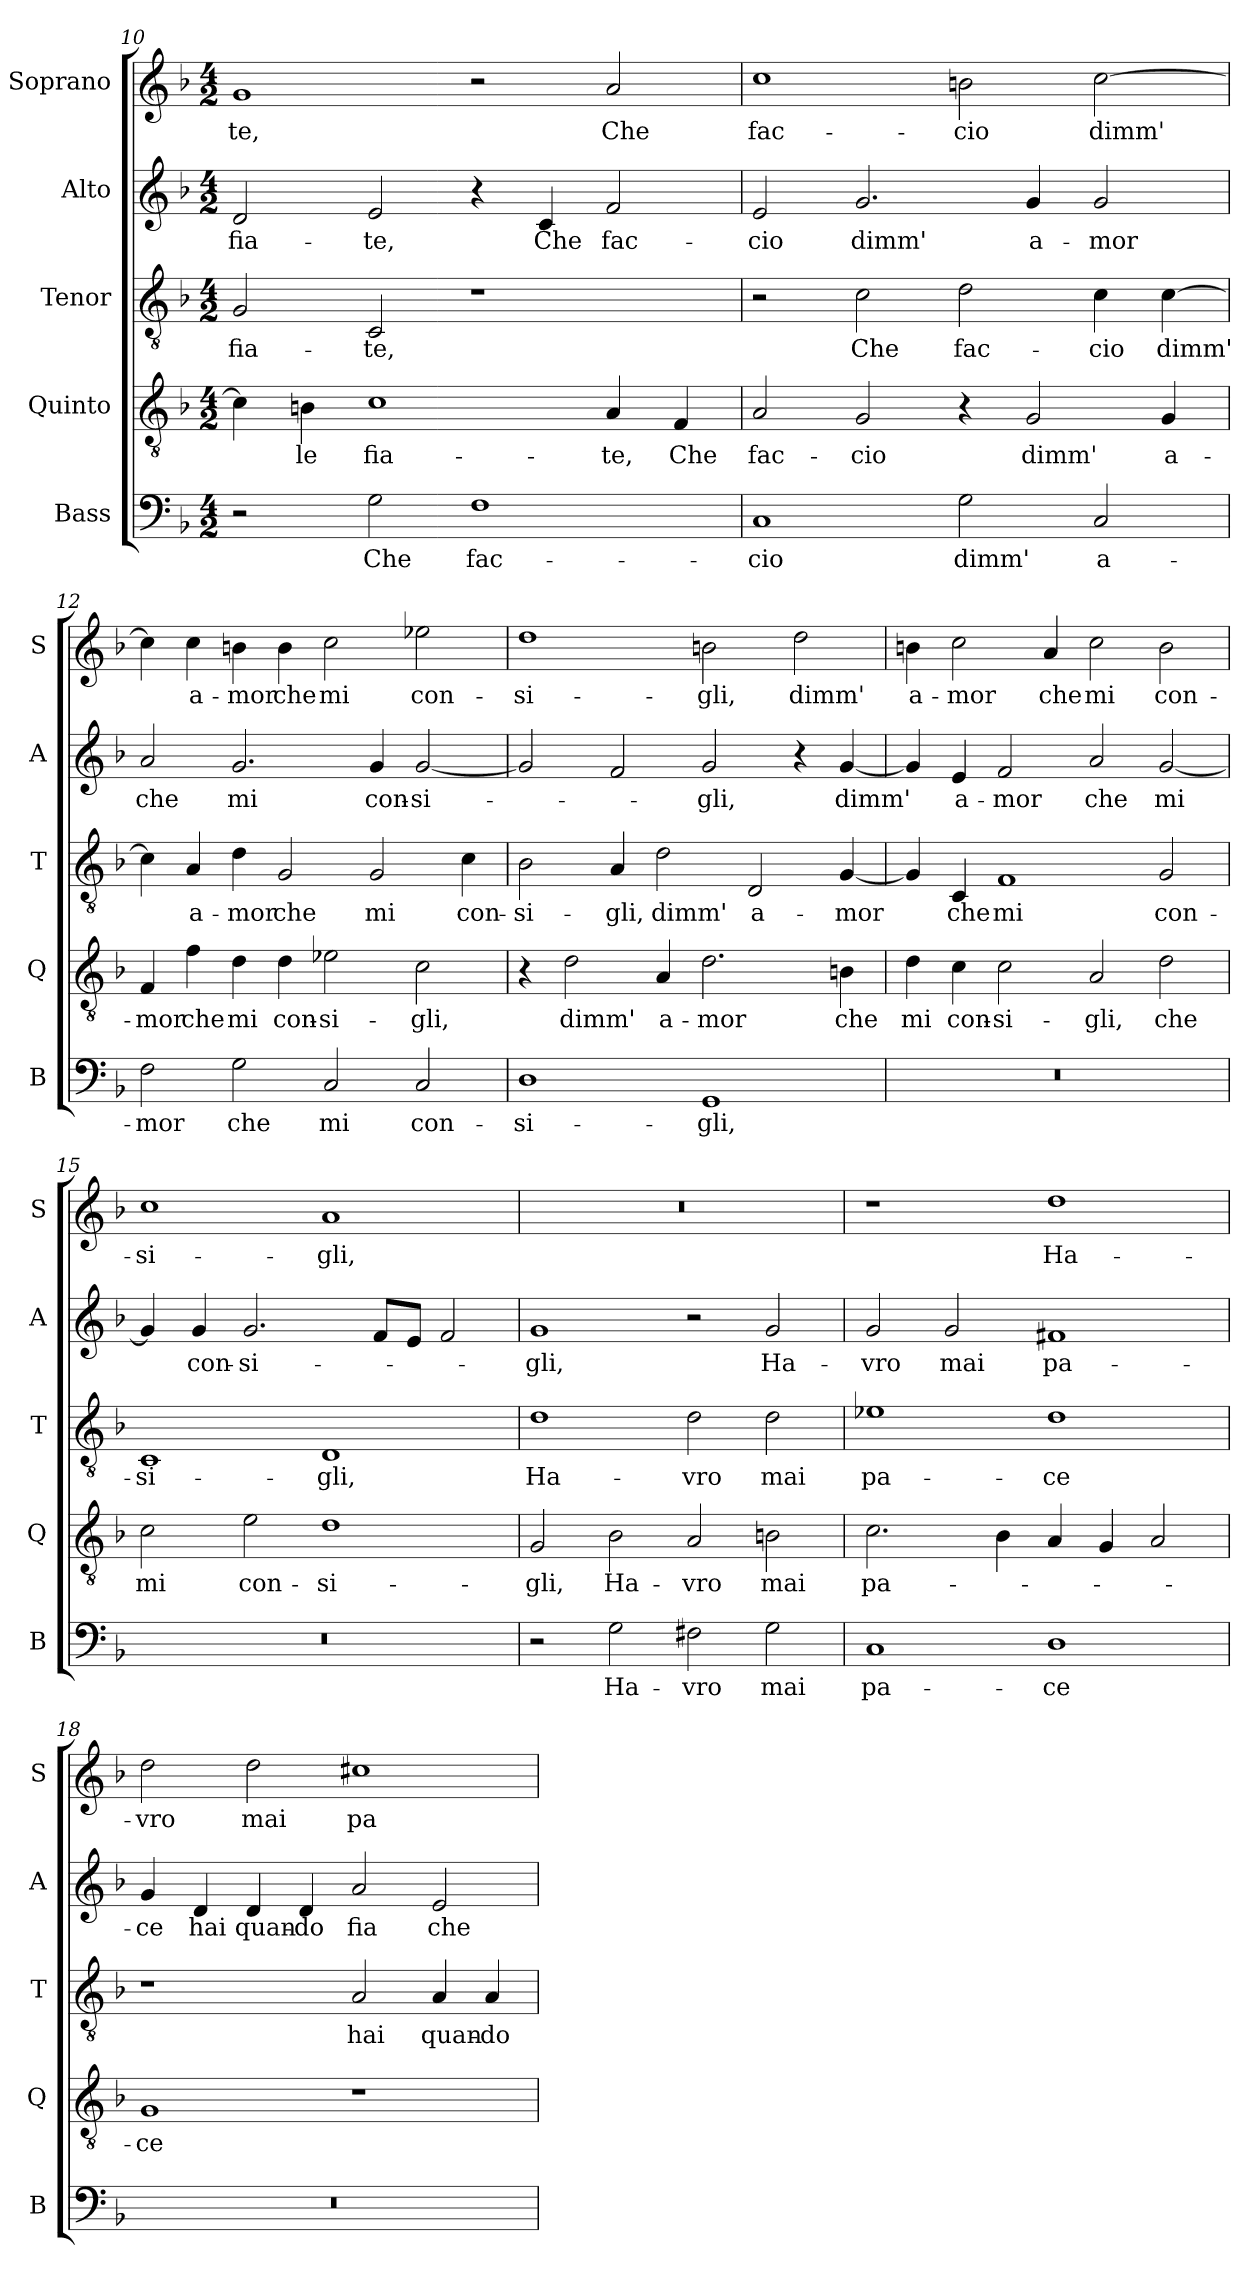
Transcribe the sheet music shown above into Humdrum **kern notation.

**kern	**text	**kern	**text	**kern	**text	**kern	**text	**kern	**text
*part5	*part5	*part4	*part4	*part3	*part3	*part2	*part2	*part1	*part1
*staff5	*staff5	*staff4	*staff4	*staff3	*staff3	*staff2	*staff2	*staff1	*staff1
*I"Bass	*	*I"Quinto	*	*I"Tenor	*	*I"Alto	*	*I"Soprano	*
*I'B	*	*I'Q	*	*I'T	*	*I'A	*	*I'S	*
*clefF4	*	*clefGv2	*	*clefGv2	*	*clefG2	*	*clefG2	*
*k[b-]	*	*k[b-]	*	*k[b-]	*	*k[b-]	*	*k[b-]	*
*F:	*	*F:	*	*F:	*	*F:	*	*F:	*
*M4/2	*	*M4/2	*	*M4/2	*	*M4/2	*	*M4/2	*
=10	=10	=10	=10	=10	=10	=10	=10	=10	=10
!	!	!	!	!	!LO:LY:b	!	!LO:LY:b	!	!LO:LY:b
2r	.	4c\]	.	2G/	fia-	2d/	fia-	1g	-te,
!	!	!	!LO:LY:b	!	!	!	!	!	!
.	.	4Bn\	-le	.	.	.	.	.	.
!	!LO:LY:b	!	!LO:LY:b	!	!LO:LY:b	!	!LO:LY:b	!	!
2G\	Che	1c	fia-	2C/	-te,	2e/	-te,	.	.
!	!LO:LY:b	!	!	!	!	!	!	!	!
1F	fac-	.	.	1r	.	4r	.	2r	.
!	!	!	!	!	!	!	!LO:LY:b	!	!
.	.	.	.	.	.	4c/	Che	.	.
!	!	!	!LO:LY:b	!	!	!	!LO:LY:b	!	!LO:LY:b
.	.	4A/	-te,	.	.	2f/	fac-	2a/	Che
!	!	!	!LO:LY:b	!	!	!	!	!	!
.	.	4F/	Che	.	.	.	.	.	.
!!LO:LB:g=z
=11	=11	=11	=11	=11	=11	=11	=11	=11	=11
!	!LO:LY:b	!	!LO:LY:b	!	!	!	!LO:LY:b	!	!LO:LY:b
1C	-cio	2A/	fac-	2r	.	2e/	-cio	1cc	fac-
!	!	!	!LO:LY:b	!	!LO:LY:b	!	!LO:LY:b	!	!
.	.	2G/	-cio	2c\	Che	2.g/	dimm'	.	.
!	!LO:LY:b	!	!	!	!LO:LY:b	!	!	!	!LO:LY:b
2G\	dimm'	4r	.	2d\	fac-	.	.	2bn\	-cio
!	!	!	!LO:LY:b	!	!	!	!LO:LY:b	!	!
.	.	2G/	dimm'	.	.	4g/	a-	.	.
!	!LO:LY:b	!	!	!	!LO:LY:b	!	!LO:LY:b	!	!LO:LY:b
2C/	a-	.	.	4c\	-cio	2g/	-mor	[2cc\	dimm'
!	!	!	!LO:LY:b	!	!LO:LY:b	!	!	!	!
.	.	4G/	a-	[4c\	dimm'	.	.	.	.
=12	=12	=12	=12	=12	=12	=12	=12	=12	=12
!	!LO:LY:b	!	!LO:LY:b	!	!	!	!LO:LY:b	!	!
2F\	-mor	4F/	-mor	4c\]	.	2a/	che	4cc\]	.
!	!	!	!LO:LY:b	!	!LO:LY:b	!	!	!	!LO:LY:b
.	.	4f\	che	4A/	a-	.	.	4cc\	a-
!	!LO:LY:b	!	!LO:LY:b	!	!LO:LY:b	!	!LO:LY:b	!	!LO:LY:b
2G\	che	4d\	mi	4d\	-mor	2.g/	mi	4bn\	-mor
!	!	!	!LO:LY:b	!	!LO:LY:b	!	!	!	!LO:LY:b
.	.	4d\	con-	2G/	che	.	.	4b\	che
!	!LO:LY:b	!	!LO:LY:b	!	!	!	!	!	!LO:LY:b
2C/	mi	2e-X\	-si-	.	.	.	.	2cc\	mi
!	!	!	!	!	!LO:LY:b	!	!LO:LY:b	!	!
.	.	.	.	2G/	mi	4g/	con-	.	.
!	!LO:LY:b	!	!LO:LY:b	!	!	!	!LO:LY:b	!	!LO:LY:b
2C/	con-	2c\	-gli,	.	.	[2g/	-si-	2ee-X\	con-
!	!	!	!	!	!LO:LY:b	!	!	!	!
.	.	.	.	4c\	con-	.	.	.	.
=13	=13	=13	=13	=13	=13	=13	=13	=13	=13
!	!LO:LY:b	!	!	!	!LO:LY:b	!	!	!	!LO:LY:b
1D	-si-	4r	.	2B-\	-si-	2g/]	.	1dd	-si-
!	!	!	!LO:LY:b	!	!	!	!	!	!
.	.	2d\	dimm'	.	.	.	.	.	.
!	!	!	!	!	!LO:LY:b	!	!	!	!
.	.	.	.	4A/	-gli,	2f/	.	.	.
!	!	!	!LO:LY:b	!	!LO:LY:b	!	!	!	!
.	.	4A/	a-	2d\	dimm'	.	.	.	.
!	!LO:LY:b	!	!LO:LY:b	!	!	!	!LO:LY:b	!	!LO:LY:b
1GG	-gli,	2.d\	-mor	.	.	2g/	-gli,	2bn\	-gli,
!	!	!	!	!	!LO:LY:b	!	!	!	!
.	.	.	.	2D/	a-	.	.	.	.
!	!	!	!	!	!	!	!	!	!LO:LY:b
.	.	.	.	.	.	4r	.	2dd\	dimm'
!	!	!	!LO:LY:b	!	!LO:LY:b	!	!LO:LY:b	!	!
.	.	4Bn\	che	[4G/	-mor	[4g/	dimm'	.	.
!!LO:LB:g=z
=14	=14	=14	=14	=14	=14	=14	=14	=14	=14
!	!	!	!LO:LY:b	!	!	!	!	!	!LO:LY:b
0r	.	4d\	mi	4G/]	.	4g/]	.	4bn\	a-
!	!	!	!LO:LY:b	!	!LO:LY:b	!	!LO:LY:b	!	!LO:LY:b
.	.	4c\	con-	4C/	che	4e/	a-	2cc\	-mor
!	!	!	!LO:LY:b	!	!LO:LY:b	!	!LO:LY:b	!	!
.	.	2c\	-si-	1F	mi	2f/	-mor	.	.
!	!	!	!	!	!	!	!	!	!LO:LY:b
.	.	.	.	.	.	.	.	4a/	che
!	!	!	!LO:LY:b	!	!	!	!LO:LY:b	!	!LO:LY:b
.	.	2A/	-gli,	.	.	2a/	che	2cc\	mi
!	!	!	!LO:LY:b	!	!LO:LY:b	!	!LO:LY:b	!	!LO:LY:b
.	.	2d\	che	2G/	con-	[2g/	mi	2b\	con-
=15	=15	=15	=15	=15	=15	=15	=15	=15	=15
!	!	!	!LO:LY:b	!	!LO:LY:b	!	!	!	!LO:LY:b
0r	.	2c\	mi	1C	-si-	4g/]	.	1cc	-si-
!	!	!	!	!	!	!	!LO:LY:b	!	!
.	.	.	.	.	.	4g/	con-	.	.
!	!	!	!LO:LY:b	!	!	!	!LO:LY:b	!	!
.	.	2e\	con-	.	.	2.g/	-si-	.	.
!	!	!	!LO:LY:b	!	!LO:LY:b	!	!	!	!LO:LY:b
.	.	1d	-si-	1D	-gli,	.	.	1a	-gli,
.	.	.	.	.	.	8f/L	.	.	.
.	.	.	.	.	.	8e/J	.	.	.
.	.	.	.	.	.	2f/	.	.	.
=16	=16	=16	=16	=16	=16	=16	=16	=16	=16
!	!	!	!LO:LY:b	!	!LO:LY:b	!	!LO:LY:b	!	!
2r	.	2G/	-gli,	1d	Ha-	1g	-gli,	0r	.
!	!LO:LY:b	!	!LO:LY:b	!	!	!	!	!	!
2G\	Ha-	2B-\	Ha-	.	.	.	.	.	.
!	!LO:LY:b	!	!LO:LY:b	!	!LO:LY:b	!	!	!	!
2F#X\	-vro	2A/	-vro	2d\	-vro	2r	.	.	.
!	!LO:LY:b	!	!LO:LY:b	!	!LO:LY:b	!	!LO:LY:b	!	!
2G\	mai	2Bn\	mai	2d\	mai	2g/	Ha-	.	.
=17	=17	=17	=17	=17	=17	=17	=17	=17	=17
!	!LO:LY:b	!	!LO:LY:b	!	!LO:LY:b	!	!LO:LY:b	!	!
1C	pa-	2.c\	pa-	1e-X	pa-	2g/	-vro	1r	.
!	!	!	!	!	!	!	!LO:LY:b	!	!
.	.	.	.	.	.	2g/	mai	.	.
.	.	4B-\	.	.	.	.	.	.	.
!	!LO:LY:b	!	!	!	!LO:LY:b	!	!LO:LY:b	!	!LO:LY:b
1D	-ce	4A/	.	1d	-ce	1f#X	pa-	1dd	Ha-
.	.	4G/	.	.	.	.	.	.	.
.	.	2A/	.	.	.	.	.	.	.
!!LO:PB:g=z
=18	=18	=18	=18	=18	=18	=18	=18	=18	=18
!	!	!	!LO:LY:b	!	!	!	!LO:LY:b	!	!LO:LY:b
0r	.	1G	-ce	1r	.	4g/	-ce	2dd\	-vro
!	!	!	!	!	!	!	!LO:LY:b	!	!
.	.	.	.	.	.	4d/	hai	.	.
!	!	!	!	!	!	!	!LO:LY:b	!	!LO:LY:b
.	.	.	.	.	.	4d/	quan-	2dd\	mai
!	!	!	!	!	!	!	!LO:LY:b	!	!
.	.	.	.	.	.	4d/	-do	.	.
!	!	!	!	!	!LO:LY:b	!	!LO:LY:b	!	!LO:LY:b
.	.	1r	.	2A/	hai	2a/	fia	1cc#X	pa-
!	!	!	!	!	!LO:LY:b	!	!LO:LY:b	!	!
.	.	.	.	4A/	quan-	2e/	che	.	.
!	!	!	!	!	!LO:LY:b	!	!	!	!
.	.	.	.	4A/	-do	.	.	.	.
=	=	=	=	=	=	=	=	=	=
*-	*-	*-	*-	*-	*-	*-	*-	*-	*-
